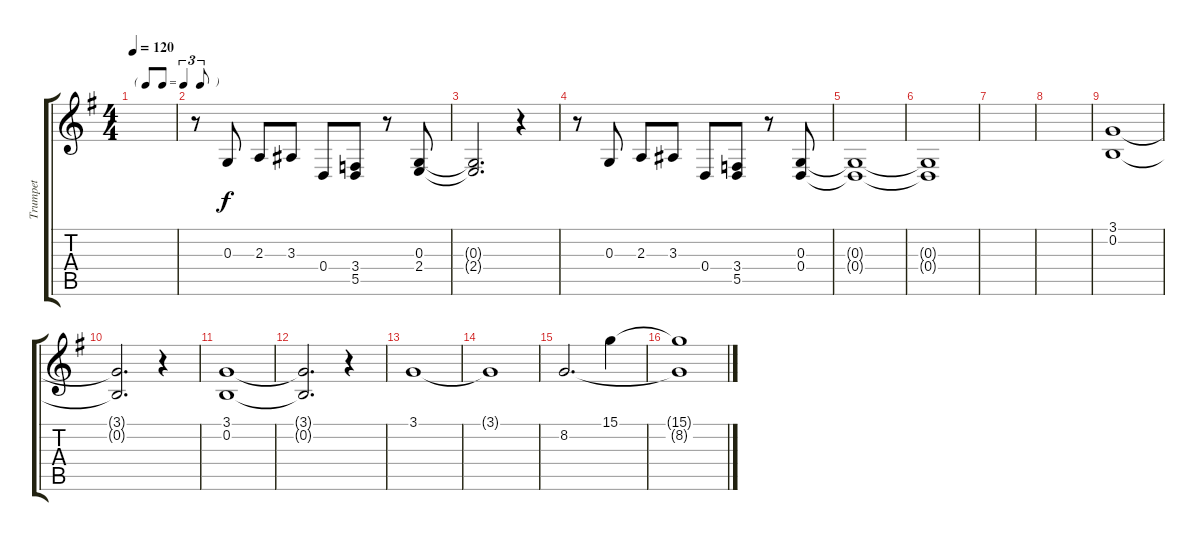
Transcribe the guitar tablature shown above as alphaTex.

\track ("Trumpet" "Trumpet") {instrument trumpet}
\staff {score tabs}
\tuning (E4 B3 G3 D3 A2 E2) {hide}
\ts (4 4)
\tf triplet8th
\tempo 120
\clef g2
\ks g
|
r.8 0.3.8 2.3.8 3.3.8 0.4.8 (3.4 5.5).8 r.8 (0.3 2.4).8 |
(0.3{t} 2.4{t}).2{d} r.4 |
r.8 0.3.8 2.3.8 3.3.8 0.4.8 (3.4 5.5).8 r.8 (0.3 0.4).8 |
(0.3{t} 0.4{t}).1 |
(0.3{t} 0.4{t}).1 |
|
|
(3.1 0.2).1 |
(3.1{t} 0.2{t}).2{d} r.4 |
(3.1 0.2).1 |
(3.1{t} 0.2{t}).2{d} r.4 |
3.1.1 |
3.1{t}.1 |
8.2.2{d} 15.1.4 |
(15.1{t} 8.2{t}).1
